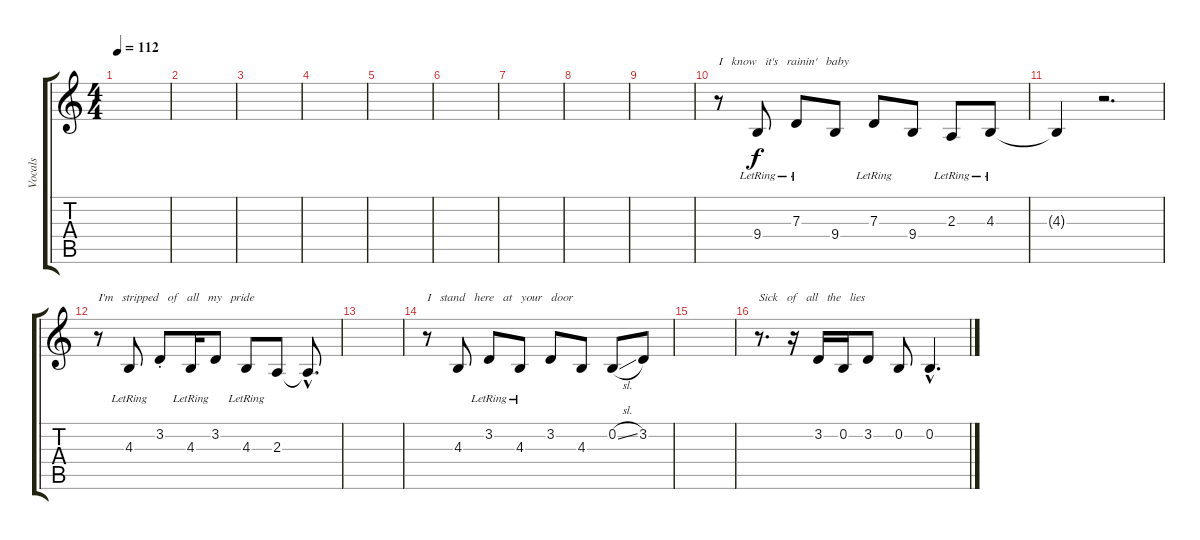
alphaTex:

\track ("Vocals" "Vocals") {instrument englishhorn}
\staff {score tabs}
\tuning (E4 B3 G3 D3 A2 E2) {hide}
\ts (4 4)
\tempo 112
\clef g2
\ks c
|
|
|
|
|
|
|
|
|
r.8{txt "I   know   it's   rainin'   baby"} 9.4{lr}.8 7.3{lr}.8 9.4.8 7.3{lr}.8 9.4.8 2.3{lr}.8 4.3{lr}.8 |
4.3{t}.4 r.2{d} |
r.8{txt "I'm   stripped   of   all   my   pride"} 4.3{lr}.8 3.2{st}.8 4.3{lr}.16 3.2.8 4.3{lr}.8 2.3.8 2.3{hac t}.8{d} |
|
r.8{txt "I   stand   here   at   your   door"} 4.3.8 3.2{lr}.8 4.3{lr}.8 3.2.8 4.3.8 0.2{sl}.8 3.2.8 |
|
r.8{d txt "Sick   of   all   the   lies"} r.16 3.2.16 0.2.16 3.2.8 0.2.8 0.2{hac}.4{d}
